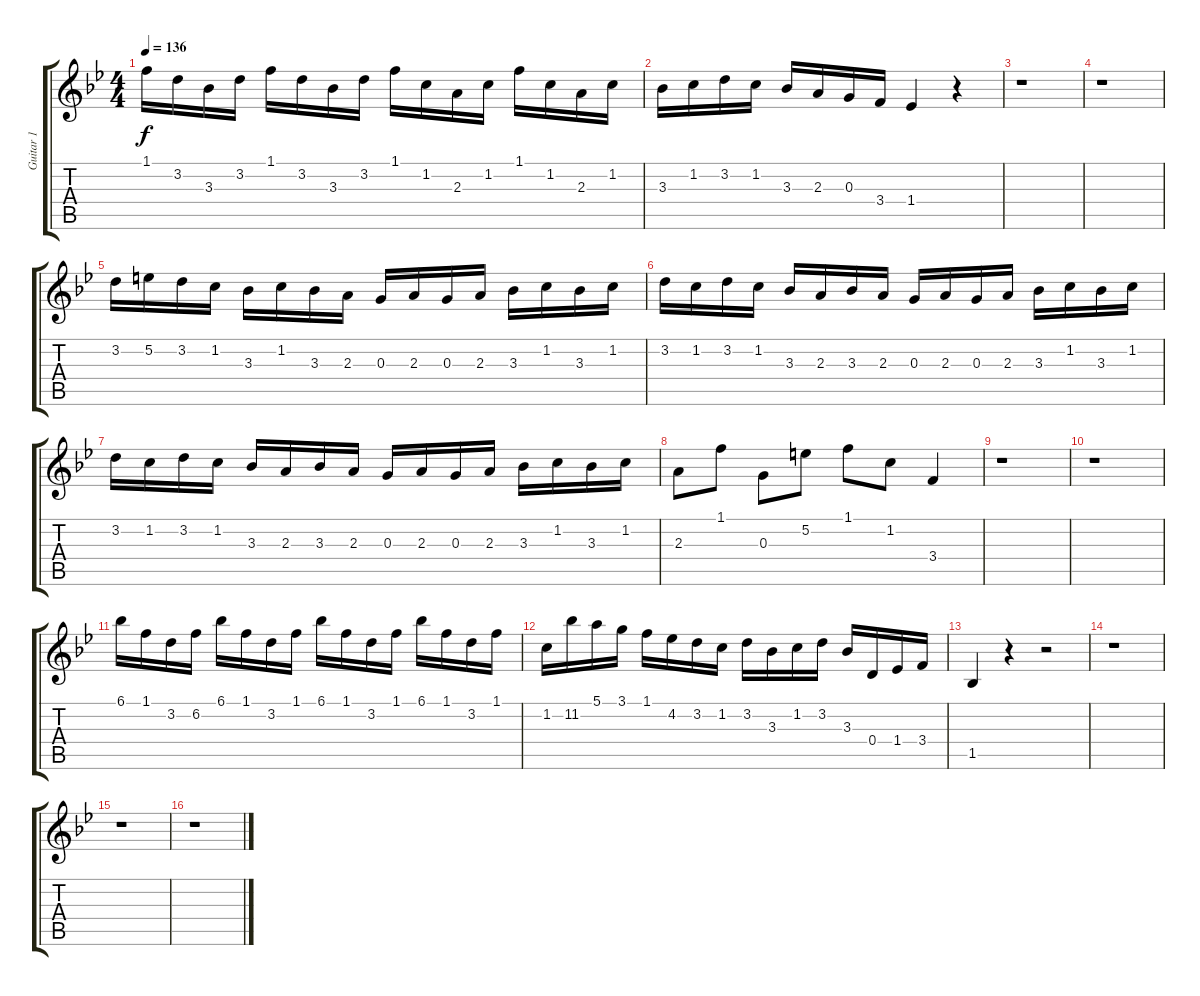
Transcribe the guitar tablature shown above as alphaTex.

\track ("Guitar 1" "Guitar 1") {instrument electricguitarclean}
\staff {score tabs}
\tuning (E4 B3 G3 D3 A2 E2) {hide}
\ts (4 4)
\tempo 136
\clef g2
\ks bb
1.1.16{dy f} 3.2.16 3.3.16 3.2.16 1.1.16 3.2.16 3.3.16 3.2.16 1.1.16 1.2.16 2.3.16 1.2.16 1.1.16 1.2.16 2.3.16 1.2.16 |
3.3.16 1.2.16 3.2.16 1.2.16 3.3.16 2.3.16 0.3.16 3.4.16 1.4.4 r.4 |
r.1 |
r.1 |
3.2.16 5.2.16 3.2.16 1.2.16 3.3.16 1.2.16 3.3.16 2.3.16 0.3.16 2.3.16 0.3.16 2.3.16 3.3.16 1.2.16 3.3.16 1.2.16 |
3.2.16 1.2.16 3.2.16 1.2.16 3.3.16 2.3.16 3.3.16 2.3.16 0.3.16 2.3.16 0.3.16 2.3.16 3.3.16 1.2.16 3.3.16 1.2.16 |
3.2.16 1.2.16 3.2.16 1.2.16 3.3.16 2.3.16 3.3.16 2.3.16 0.3.16 2.3.16 0.3.16 2.3.16 3.3.16 1.2.16 3.3.16 1.2.16 |
2.3.8 1.1.8 0.3.8 5.2.8 1.1.8 1.2.8 3.4.4 |
r.1 |
r.1 |
6.1.16 1.1.16 3.2.16 6.2.16 6.1.16 1.1.16 3.2.16 1.1.16 6.1.16 1.1.16 3.2.16 1.1.16 6.1.16 1.1.16 3.2.16 1.1.16 |
1.2.16 11.2.16 5.1.16 3.1.16 1.1.16 4.2.16 3.2.16 1.2.16 3.2.16 3.3.16 1.2.16 3.2.16 3.3.16 0.4.16 1.4.16 3.4.16 |
1.5.4 r.4 r.2 |
r.1 |
r.1 |
r.1
